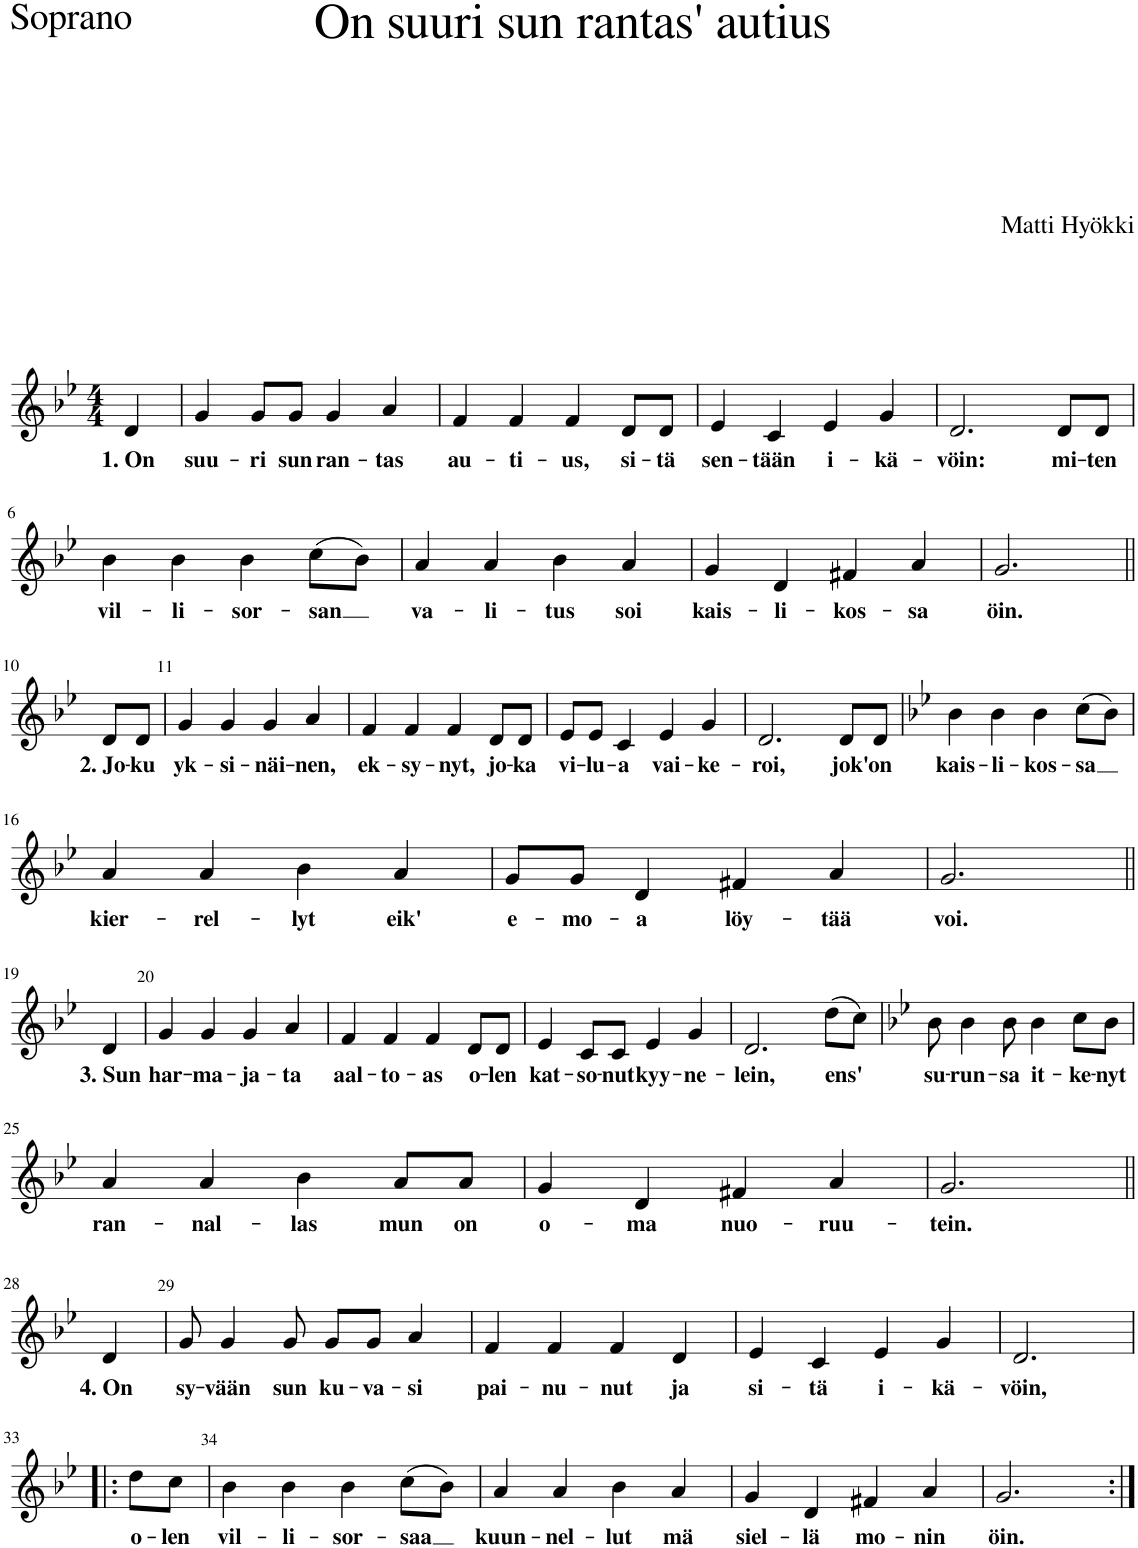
**kern	**text
*part1	*part1
*staff1	*staff1
*I"Soprano	*
*I'S.	*
*clefG2	*
*k[b-e-]	*
*M4/4	*
=1	=1
!	!LO:LY:b
4d/	1. On
=2	=2
!	!LO:LY:b
4g/	suu-
!	!LO:LY:b
8g/L	-ri
!	!LO:LY:b
8g/J	sun
!	!LO:LY:b
4g/	ran-
!	!LO:LY:b
4a/	-tas
=3	=3
!	!LO:LY:b
4f/	au-
!	!LO:LY:b
4f/	-ti-
!	!LO:LY:b
4f/	-us,
!	!LO:LY:b
8d/L	si-
!	!LO:LY:b
8d/J	-tä
=4	=4
!	!LO:LY:b
4e-/	sen-
!	!LO:LY:b
4c/	-tään
!	!LO:LY:b
4e-/	i-
!	!LO:LY:b
4g/	-kä-
=5	=5
!	!LO:LY:b
2.d/	-vöin:
!	!LO:LY:b
8d/L	mi-
!	!LO:LY:b
8d/J	-ten
!!LO:LB:g=z
=6	=6
!	!LO:LY:b
4b-\	vil-
!	!LO:LY:b
4b-\	-li-
!	!LO:LY:b
4b-\	-sor-
!	!LO:LY:b
(8cc\L	-san
8b-\J)	.
=7	=7
!	!LO:LY:b
4a/	va-
!	!LO:LY:b
4a/	-li-
!	!LO:LY:b
4b-\	-tus
!	!LO:LY:b
4a/	soi
=8	=8
!	!LO:LY:b
4g/	kais-
!	!LO:LY:b
4d/	-li-
!	!LO:LY:b
4f#X/	-kos-
!	!LO:LY:b
4a/	-sa
=9	=9
!	!LO:LY:b
2.g/	öin.
!!LO:LB:g=z
=10||	=10||
!	!LO:LY:b
8d/L	2. Jo-
!	!LO:LY:b
8d/J	-ku
=11	=11
!	!LO:LY:b
4g/	yk-
!	!LO:LY:b
4g/	-si-
!	!LO:LY:b
4g/	-näi-
!	!LO:LY:b
4a/	-nen,
=12	=12
!	!LO:LY:b
4f/	ek-
!	!LO:LY:b
4f/	-sy-
!	!LO:LY:b
4f/	-nyt,
!	!LO:LY:b
8d/L	jo-
!	!LO:LY:b
8d/J	-ka
=13	=13
!	!LO:LY:b
8e-/L	vi-
!	!LO:LY:b
8e-/J	-lu-
!	!LO:LY:b
4c/	-a
!	!LO:LY:b
4e-/	vai-
!	!LO:LY:b
4g/	-ke-
=14	=14
!	!LO:LY:b
2.d/	-roi,
!	!LO:LY:b
8d/L	jok'
!	!LO:LY:b
8d/J	on
=15	=15
*k[b-e-]	*
!	!LO:LY:b
4b-\	kais-
!	!LO:LY:b
4b-\	-li-
!	!LO:LY:b
4b-\	-kos-
!	!LO:LY:b
(8cc\L	-sa
8b-\J)	.
!!LO:LB:g=z
=16	=16
!	!LO:LY:b
4a/	kier-
!	!LO:LY:b
4a/	-rel-
!	!LO:LY:b
4b-\	-lyt
!	!LO:LY:b
4a/	eik'
=17	=17
!	!LO:LY:b
8g/L	e-
!	!LO:LY:b
8g/J	-mo-
!	!LO:LY:b
4d/	-a
!	!LO:LY:b
4f#X/	löy-
!	!LO:LY:b
4a/	-tää
=18	=18
!	!LO:LY:b
2.g/	voi.
!!LO:LB:g=z
=19||	=19||
*k[b-e-]	*
!	!LO:LY:b
4d/	3. Sun
=20	=20
!	!LO:LY:b
4g/	har-
!	!LO:LY:b
4g/	-ma-
!	!LO:LY:b
4g/	-ja-
!	!LO:LY:b
4a/	-ta
=21	=21
!	!LO:LY:b
4f/	aal-
!	!LO:LY:b
4f/	-to-
!	!LO:LY:b
4f/	-as
!	!LO:LY:b
8d/L	o-
!	!LO:LY:b
8d/J	-len
=22	=22
!	!LO:LY:b
4e-/	kat-
!	!LO:LY:b
8c/L	-so-
!	!LO:LY:b
8c/J	-nut
!	!LO:LY:b
4e-/	kyy-
!	!LO:LY:b
4g/	-ne-
=23	=23
!	!LO:LY:b
2.d/	-lein,
!	!LO:LY:b
(8dd\L	ens'
8cc\J)	.
=24	=24
*k[b-e-]	*
!	!LO:LY:b
8b-\	su-
!	!LO:LY:b
4b-\	-run-
!	!LO:LY:b
8b-\	-sa
!	!LO:LY:b
4b-\	it-
!	!LO:LY:b
8cc\L	-ke-
!	!LO:LY:b
8b-\J	-nyt
!!LO:LB:g=z
=25	=25
!	!LO:LY:b
4a/	ran-
!	!LO:LY:b
4a/	-nal-
!	!LO:LY:b
4b-\	-las
!	!LO:LY:b
8a/L	mun
!	!LO:LY:b
8a/J	on
=26	=26
!	!LO:LY:b
4g/	o-
!	!LO:LY:b
4d/	-ma
!	!LO:LY:b
4f#X/	nuo-
!	!LO:LY:b
4a/	-ruu-
=27	=27
!	!LO:LY:b
2.g/	-tein.
!!LO:LB:g=z
=28||	=28||
!	!LO:LY:b
4d/	4. On
=29	=29
!	!LO:LY:b
8g/	sy-
!	!LO:LY:b
4g/	-vään
!	!LO:LY:b
8g/	sun
!	!LO:LY:b
8g/L	ku-
!	!LO:LY:b
8g/J	-va-
!	!LO:LY:b
4a/	-si
=30	=30
!	!LO:LY:b
4f/	pai-
!	!LO:LY:b
4f/	-nu-
!	!LO:LY:b
4f/	-nut
!	!LO:LY:b
4d/	ja
=31	=31
!	!LO:LY:b
4e-/	si-
!	!LO:LY:b
4c/	-tä
!	!LO:LY:b
4e-/	i-
!	!LO:LY:b
4g/	-kä-
=32	=32
!	!LO:LY:b
2.d/	-vöin,
!!LO:LB:g=z
=33!|:	=33!|:
!	!LO:LY:b
8dd\L	o-
!	!LO:LY:b
8cc\J	-len
=34	=34
!	!LO:LY:b
4b-\	vil-
!	!LO:LY:b
4b-\	-li-
!	!LO:LY:b
4b-\	-sor-
!	!LO:LY:b
(8cc\L	-saa
8b-\J)	.
=35	=35
!	!LO:LY:b
4a/	kuun-
!	!LO:LY:b
4a/	-nel-
!	!LO:LY:b
4b-\	-lut
!	!LO:LY:b
4a/	mä
=36	=36
!	!LO:LY:b
4g/	siel-
!	!LO:LY:b
4d/	-lä
!	!LO:LY:b
4f#X/	mo-
!	!LO:LY:b
4a/	-nin
=37	=37
!	!LO:LY:b
2.g/	öin.
=:|!	=:|!
*-	*-
